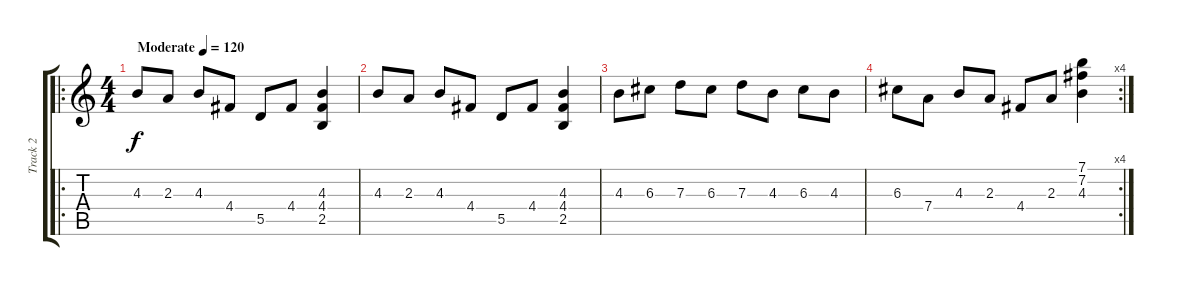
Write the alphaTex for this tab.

\track ("Track 2" "Track 2") {instrument overdrivenguitar}
\staff {score tabs}
\tuning (E4 B3 G3 D3 A2 D2) {hide}
\ro
\ts (4 4)
\tempo (120 "Moderate")
\clef g2
\ks c
4.3.8{dy f instrument overdrivenguitar} 2.3.8 4.3.8 4.4.8 5.5.8 4.4.8 (4.3 4.4 2.5).4 |
4.3.8 2.3.8 4.3.8 4.4.8 5.5.8 4.4.8 (4.3 4.4 2.5).4 |
4.3.8 6.3.8 7.3.8 6.3.8 7.3.8 4.3.8 6.3.8 4.3.8 |
\rc 4
6.3.8 7.4.8 4.3.8 2.3.8 4.4.8 2.3.8 (7.1 7.2 4.3).4
